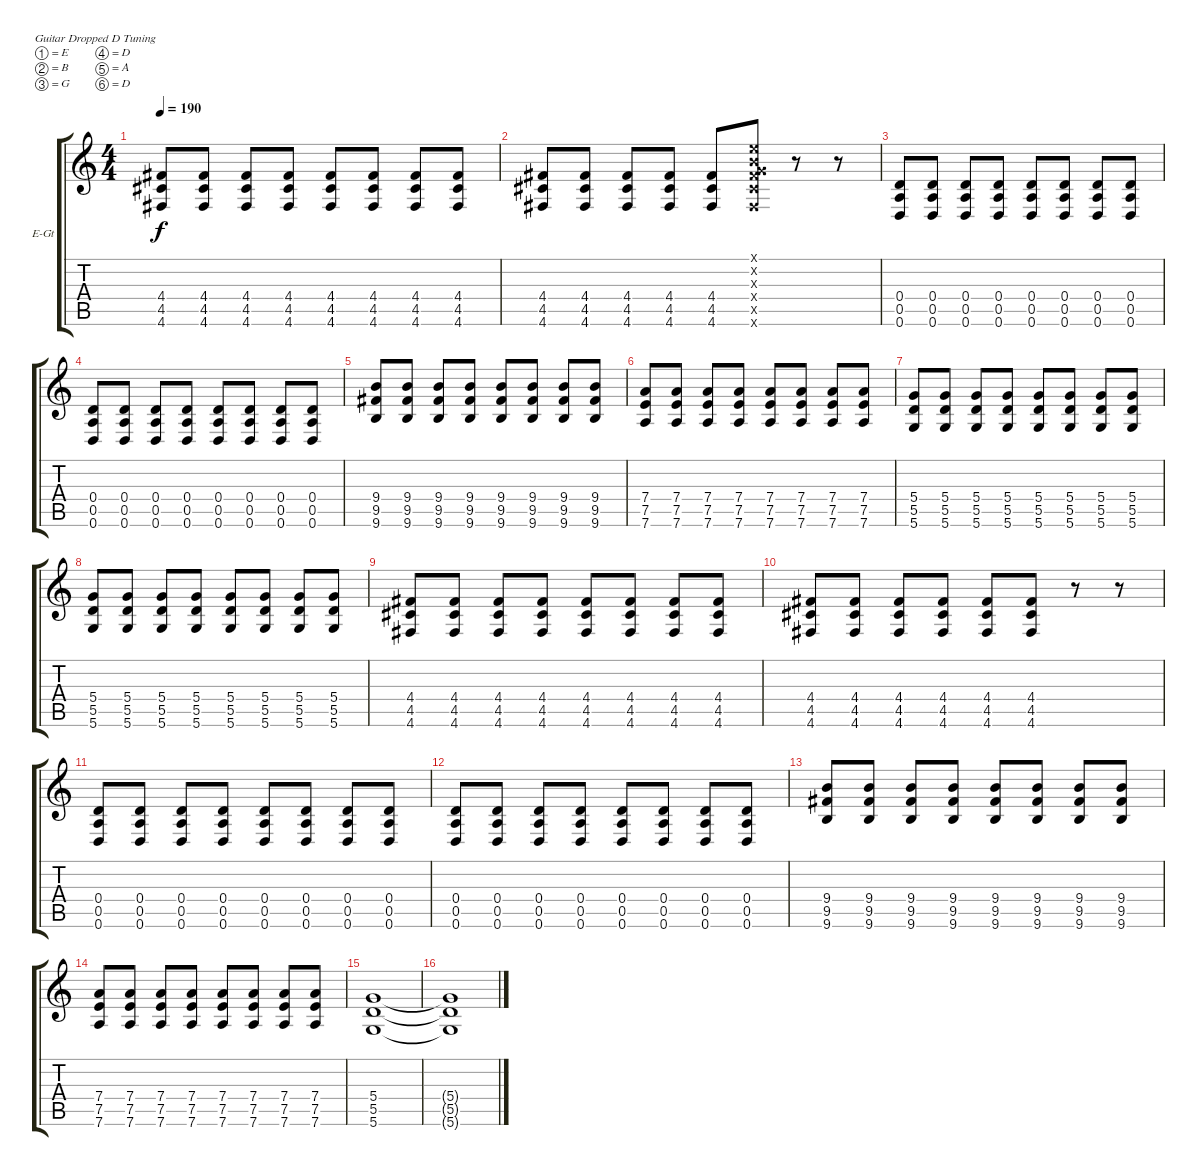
\bracketExtendMode groupsimilarinstruments
\firstSystemTrackNameOrientation horizontal
\otherSystemsTrackNameOrientation horizontal
\track ("Alex" "E-Gt") {instrument distortionguitar}
\staff {score tabs}
\tuning (E4 B3 G3 D3 A2 D2)
\ts (4 4)
\tempo 190
\clef g2
\ks c
(4.4 4.5 4.6).8{dy f} (4.4 4.5 4.6).8 (4.4 4.5 4.6).8 (4.4 4.5 4.6).8 (4.4 4.5 4.6).8 (4.4 4.5 4.6).8 (4.4 4.5 4.6).8 (4.4 4.5 4.6).8 |
(4.4 4.5 4.6).8 (4.4 4.5 4.6).8 (4.4 4.5 4.6).8 (4.4 4.5 4.6).8 (4.4 4.5 4.6).8 (4.4{x} 4.5{x} 4.6{x} 0.3{x} 0.2{x} 0.1{x}).8 r.8 r.8 |
(0.4 0.5 0.6).8 (0.4 0.5 0.6).8 (0.4 0.5 0.6).8 (0.4 0.5 0.6).8 (0.4 0.5 0.6).8 (0.4 0.5 0.6).8 (0.4 0.5 0.6).8 (0.4 0.5 0.6).8 |
(0.4 0.5 0.6).8 (0.4 0.5 0.6).8 (0.4 0.5 0.6).8 (0.4 0.5 0.6).8 (0.4 0.5 0.6).8 (0.4 0.5 0.6).8 (0.4 0.5 0.6).8 (0.4 0.5 0.6).8 |
(9.4 9.5 9.6).8 (9.4 9.5 9.6).8 (9.4 9.5 9.6).8 (9.4 9.5 9.6).8 (9.4 9.5 9.6).8 (9.4 9.5 9.6).8 (9.4 9.5 9.6).8 (9.4 9.5 9.6).8 |
(7.4 7.5 7.6).8 (7.4 7.5 7.6).8 (7.4 7.5 7.6).8 (7.4 7.5 7.6).8 (7.4 7.5 7.6).8 (7.4 7.5 7.6).8 (7.4 7.5 7.6).8 (7.4 7.5 7.6).8 |
(5.4 5.5 5.6).8 (5.4 5.5 5.6).8 (5.4 5.5 5.6).8 (5.4 5.5 5.6).8 (5.4 5.5 5.6).8 (5.4 5.5 5.6).8 (5.4 5.5 5.6).8 (5.4 5.5 5.6).8 |
(5.4 5.5 5.6).8 (5.4 5.5 5.6).8 (5.4 5.5 5.6).8 (5.4 5.5 5.6).8 (5.4 5.5 5.6).8 (5.4 5.5 5.6).8 (5.4 5.5 5.6).8 (5.4 5.5 5.6).8 |
(4.4 4.5 4.6).8 (4.4 4.5 4.6).8 (4.4 4.5 4.6).8 (4.4 4.5 4.6).8 (4.4 4.5 4.6).8 (4.4 4.5 4.6).8 (4.4 4.5 4.6).8 (4.4 4.5 4.6).8 |
(4.4 4.5 4.6).8 (4.4 4.5 4.6).8 (4.4 4.5 4.6).8 (4.4 4.5 4.6).8 (4.4 4.5 4.6).8 (4.4 4.5 4.6).8 r.8 r.8 |
(0.4 0.5 0.6).8 (0.4 0.5 0.6).8 (0.4 0.5 0.6).8 (0.4 0.5 0.6).8 (0.4 0.5 0.6).8 (0.4 0.5 0.6).8 (0.4 0.5 0.6).8 (0.4 0.5 0.6).8 |
(0.4 0.5 0.6).8 (0.4 0.5 0.6).8 (0.4 0.5 0.6).8 (0.4 0.5 0.6).8 (0.4 0.5 0.6).8 (0.4 0.5 0.6).8 (0.4 0.5 0.6).8 (0.4 0.5 0.6).8 |
(9.4 9.5 9.6).8 (9.4 9.5 9.6).8 (9.4 9.5 9.6).8 (9.4 9.5 9.6).8 (9.4 9.5 9.6).8 (9.4 9.5 9.6).8 (9.4 9.5 9.6).8 (9.4 9.5 9.6).8 |
(7.4 7.5 7.6).8 (7.4 7.5 7.6).8 (7.4 7.5 7.6).8 (7.4 7.5 7.6).8 (7.4 7.5 7.6).8 (7.4 7.5 7.6).8 (7.4 7.5 7.6).8 (7.4 7.5 7.6).8 |
(5.4 5.5 5.6).1 |
(5.4{t} 5.5{t} 5.6{t}).1
